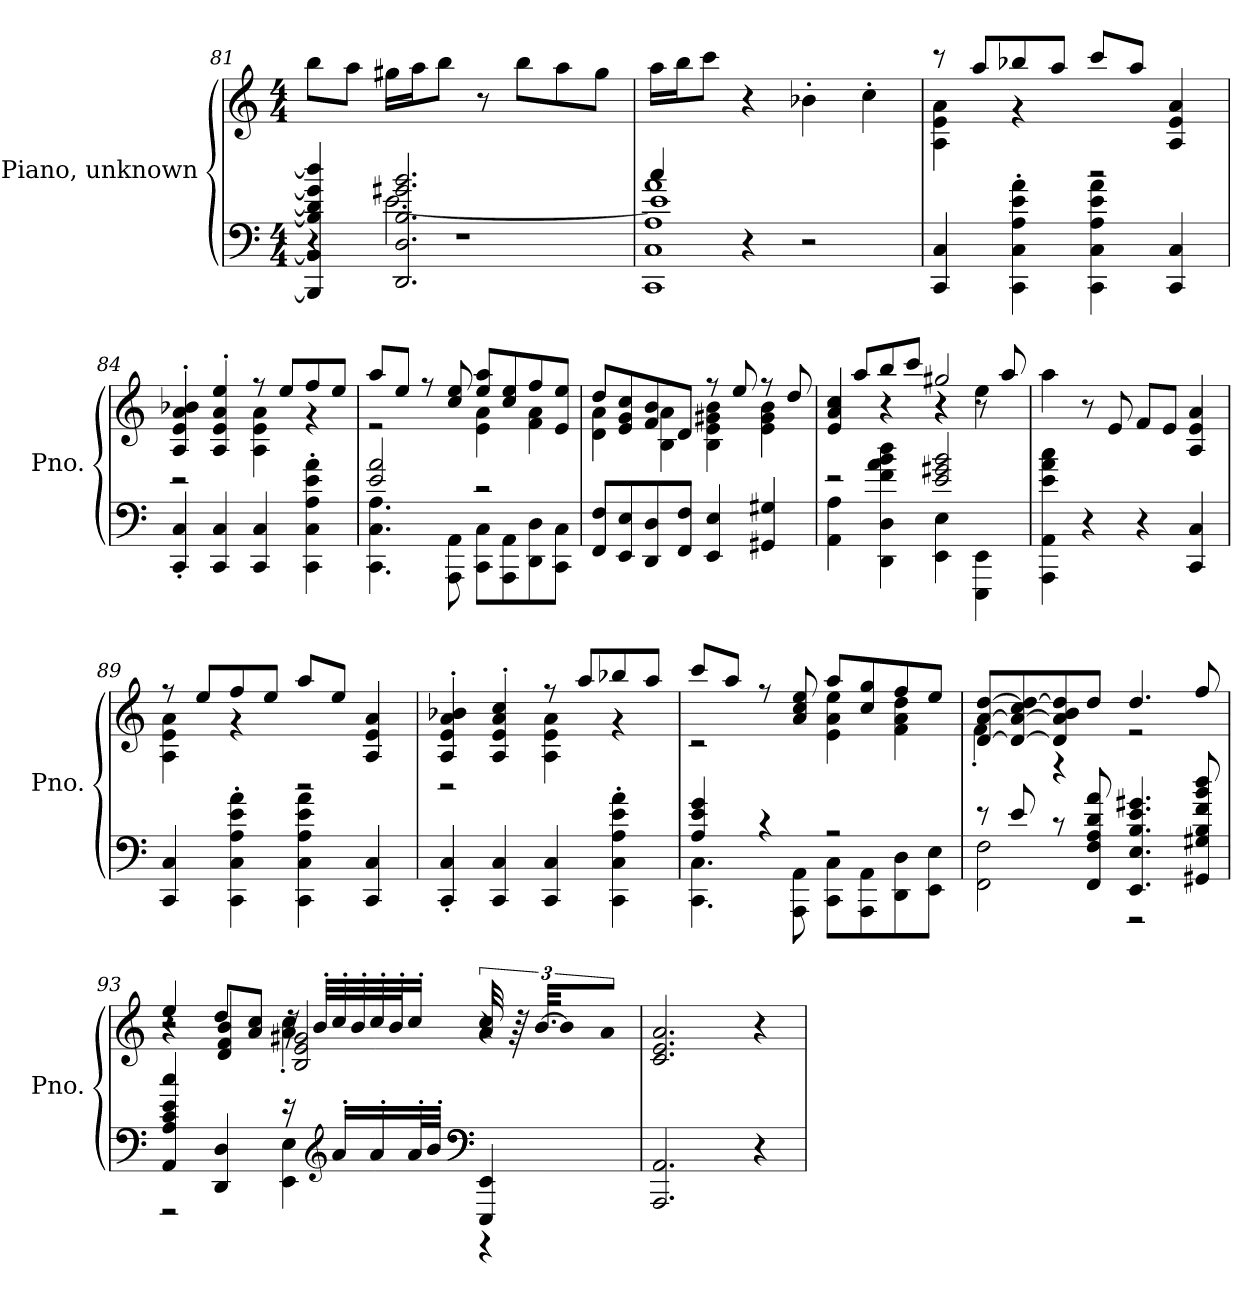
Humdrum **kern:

**kern	**kern
*part1	*part1
*staff2	*staff1
*I"Piano, unknown	*
*I'Pno.	*
!!LO:LB:g=z
*clefF4	*clefG2
*k[]	*k[]
*M4/4	*M4/4
=81	=81
*^	*
*	*^	*
1r	4r	4BBB/] 4BB/] 4B/] 4d/] 4g/] 4dd/]	8bb\L
.	.	.	8aa\J
.	[2.e\	2.DD/ 2.D/ 2.B/ 2.g#X/ 2.b/	16gg#X\LL
.	.	.	16aa\J
.	.	.	8bb\J
.	.	.	8r
.	.	.	8bb\L
.	.	.	8aa\
.	.	.	8gg#\J
=82	=82	=82	=82
4cc/	1e]	1CC 1C 1A 1a	16aa\LL
.	.	.	16bb\J
.	.	.	8ccc\J
4r	.	.	4r
2r	.	.	4b-X'\
.	.	.	4cc'\
*v	*v	*v	*
=83	=83
*	*^
4CC/ 4C/	8r	4A\ 4e\ 4a\
.	8aa/L	.
4CC\' 4C\' 4A\' 4e\' 4a\'	8bb-X/	4r
.	8aa/J	.
4CC\ 4C\ 4A\ 4e\ 4a\	8ccc/L	2r
.	8aa/J	.
4CC/ 4C/	4A/ 4e/ 4a/	.
=84	=84	=84
4CC/' 4C/'	4A/' 4e/' 4a/' 4b-X/'	2r
4CC/ 4C/	4A/' 4e/' 4a/' 4ee/'	.
4CC/ 4C/	8r	4A\ 4e\ 4a\
.	8ee/L	.
4CC\' 4C\' 4A\' 4e\' 4a\'	8ff/	4r
.	8ee/J	.
!!LO:LB:g=z	!!
=85	=85	=85
*^	*	*
2e/ 2a/	4.CC\ 4.C\ 4.A\	8aa/L	2r
.	.	8ee/J	.
.	.	8r	.
.	8AAA\ 8AA\	8cc/ 8ee/	.
2r	8CC\ 8C\L	8ee/ 8aa/L	4e\ 4a\
.	8AAA\ 8AA\	8cc/ 8ee/	.
.	8DD\ 8D\	8ff/	4f\ 4a\
.	8CC\ 8C\J	8e/ 8ee/J	.
*v	*v	*	*
=86	=86	=86
8FF/ 8F/L	8dd/L	4d\ 4a\
8EE/ 8E/	8e/ 8g/ 8cc/	.
8DD/ 8D/	8f/ 8b/	4B\ 4a\
8FF/ 8F/J	8d/J	.
4EE/ 4E/	8r	4B\ 4e\ 4g#X\ 4b\
.	8ee/	.
4GG#X/ 4G#X/	8r	4e\ 4g#\ 4b\
.	8dd/	.
=87	=87	=87
*^	*	*^
2r	4AA\ 4A\	8r	2r	4e/ 4a/ 4cc/
.	.	8aa/L	.	.
.	4DD\ 4D\ 4f\ 4a\ 4b\ 4dd\	8bb/	.	4r
.	.	8ccc/J	.	.
2e/ 2g#X/ 2b/	4EE\ 4E\	4r	4r	2gg#X/
.	4EEE\ 4EE\	8r	4ee\	.
.	.	8aa/	.	.
*v	*v	*	*	*
*	*v	*v	*v
=88	=88
4AAA\ 4AA\ 4e\ 4a\ 4cc\	4aa\
4r	8r
.	8e/
4r	8f/L
.	8e/J
4CC/ 4C/	4A/ 4e/ 4a/
!!LO:LB:g=z
=89	=89
*	*^
4CC/ 4C/	8r	4A\ 4e\ 4a\
.	8ee/L	.
4CC\' 4C\' 4A\' 4e\' 4a\'	8ff/	4r
.	8ee/J	.
4CC\ 4C\ 4A\ 4e\ 4a\	8aa/L	2r
.	8ee/J	.
4CC/ 4C/	4A/ 4e/ 4a/	.
=90	=90	=90
4CC/' 4C/'	4A/' 4e/' 4a/' 4b-X/'	2r
4CC/ 4C/	4A/' 4e/' 4a/' 4cc/'	.
4CC/ 4C/	8r	4A\ 4e\ 4a\
.	8aa/L	.
4CC\' 4C\' 4A\' 4e\' 4a\'	8bb-X/	4r
.	8aa/J	.
=91	=91	=91
*^	*	*
4A/ 4e/ 4g/	4.CC\ 4.C\	8ccc/L	2r
.	.	8aa/J	.
4r	.	8r	.
.	8AAA\ 8AA\	8a/ 8cc/ 8ee/	.
2r	8CC\ 8C\L	8aa/L	4e\ 4a\ 4ee\
.	8AAA\ 8AA\	8cc/ 8gg/	.
.	8DD\ 8D\	8ff/	4f\ 4a\ 4dd\
.	8EE\ 8E\J	8ee/J	.
=92	=92	=92	=92
8r	2FF\ 2F\	[8d/ [8a/ [8dd/L	4f'\
8e/	.	8d/_ 8a/_ 8cc/ 8dd/_	.
8r	.	8d/] 8a/] 8b/ 8dd/]	4r
8FF/ 8F/ 8A/ 8d/ 8a/	.	8dd/J	.
4.EE/ 4.E/ 4.B/ 4.e/ 4.g#X/	2r	4.dd/	2r
8GG#X/ 8G#X/ 8B/ 8f/ 8b/ 8dd/	.	8ff/	.
!!LO:LB:g=z
=93	=93	=93	=93
*	*	*	*^
4AA/ 4A/ 4c/ 4e/ 4cc/	2r	4ee/	2r	4r
4DD/ 4D/	.	8dd/L	.	4d/ 4f/ 4b/
.	.	8a/ 8cc/J	.	.
16r	4EE\ 4E\	32r	4a\' 4cc\'	2B/ 2e/ 2g#X/
.	.	32b'/LLL	.	.
*clefG2	*	*	*	*
16a'/LL	.	32cc'/	.	.
.	.	32b'/	.	.
16a'/	.	32cc'/	.	.
.	.	32b'/J	.	.
32a'/L	.	16cc'/JJ	.	.
32b'/JJJ	.	.	.	.
*clefF4	*	*	*	*
4EEE/ 4EE/	4r	48a/ 48cc/	4r	.
.	.	96r	.	.
.	.	[48.b/KLL	.	.
.	.	16b/J]	.	.
.	.	8a/J	.	.
*v	*v	*	*	*
*	*v	*v	*v
=94	=94
2.AAA/ 2.AA/	2.c/ 2.e/ 2.a/
4r	4r
=	=
*-	*-
